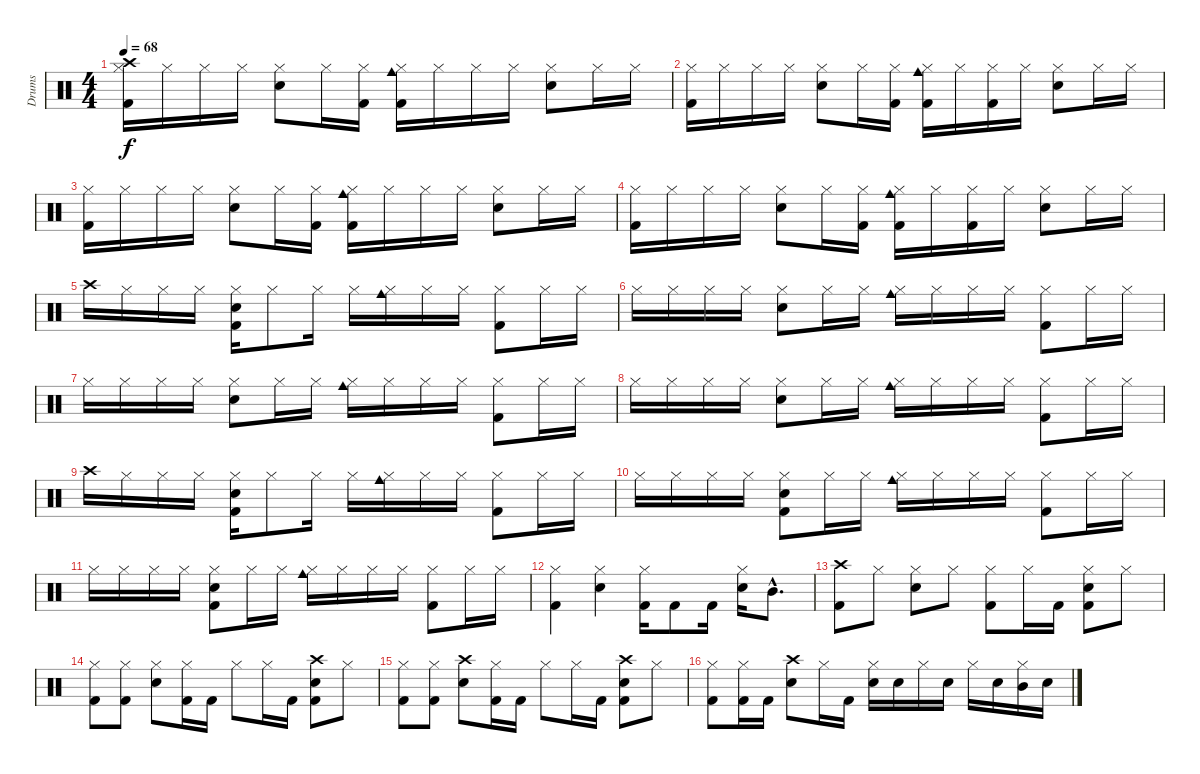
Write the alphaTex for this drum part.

\track ("Drums" "Drums") {instrument percussion}
\staff {score}
\articulation defaults
\ts (4 4)
\tempo 68
\clef neutral
\ks c
("Crash high (hit)" "Hi-Hat (closed)" "Kick (hit) 2").16{dy f} "Hi-Hat (closed)".16 "Hi-Hat (closed)".16 "Hi-Hat (closed)".16 ("Hi-Hat (closed)" "Snare (hit) 2").8 "Hi-Hat (closed)".16 ("Hi-Hat (closed)" "Kick (hit) 2").16 ("Hi-Hat (closed)" "Cowbell medium (hit)" "Kick (hit) 2").16 "Hi-Hat (closed)".16 "Hi-Hat (closed)".16 "Hi-Hat (closed)".16 ("Hi-Hat (closed)" "Electric Snare (hit)").8 "Hi-Hat (closed)".16 "Hi-Hat (closed)".16 |
("Hi-Hat (closed)" "Kick (hit) 2").16 "Hi-Hat (closed)".16 "Hi-Hat (closed)".16 "Hi-Hat (closed)".16 ("Hi-Hat (closed)" "Snare (hit) 2").8 "Hi-Hat (closed)".16 ("Hi-Hat (closed)" "Kick (hit) 2").16 ("Hi-Hat (closed)" "Cowbell medium (hit)" "Kick (hit) 2").16 "Hi-Hat (closed)".16 ("Hi-Hat (closed)" "Kick (hit) 2").16 "Hi-Hat (closed)".16 ("Hi-Hat (closed)" "Electric Snare (hit)").8 "Hi-Hat (closed)".16 "Hi-Hat (closed)".16 |
("Hi-Hat (closed)" "Kick (hit) 2").16 "Hi-Hat (closed)".16 "Hi-Hat (closed)".16 "Hi-Hat (closed)".16 ("Hi-Hat (closed)" "Snare (hit) 2").8 "Hi-Hat (closed)".16 ("Hi-Hat (closed)" "Kick (hit) 2").16 ("Hi-Hat (closed)" "Cowbell medium (hit)" "Kick (hit) 2").16 "Hi-Hat (closed)".16 "Hi-Hat (closed)".16 "Hi-Hat (closed)".16 ("Hi-Hat (closed)" "Electric Snare (hit)").8 "Hi-Hat (closed)".16 "Hi-Hat (closed)".16 |
("Hi-Hat (closed)" "Kick (hit) 2").16 "Hi-Hat (closed)".16 "Hi-Hat (closed)".16 "Hi-Hat (closed)".16 ("Hi-Hat (closed)" "Snare (hit) 2").8 "Hi-Hat (closed)".16 ("Hi-Hat (closed)" "Kick (hit) 2").16 ("Hi-Hat (closed)" "Cowbell medium (hit)" "Kick (hit) 2").16 "Hi-Hat (closed)".16 ("Hi-Hat (closed)" "Kick (hit) 2").16 "Hi-Hat (closed)".16 ("Hi-Hat (closed)" "Electric Snare (hit)").8 "Hi-Hat (closed)".16 "Hi-Hat (closed)".16 |
"Crash high (hit)".16 "Hi-Hat (closed)".16 "Hi-Hat (closed)".16 "Hi-Hat (closed)".16 ("Hi-Hat (closed)" "Snare (hit) 2" "Kick (hit) 2").16 "Hi-Hat (closed)".8 "Hi-Hat (closed)".16 "Hi-Hat (closed)".16 ("Hi-Hat (closed)" "Cowbell medium (hit)").16 "Hi-Hat (closed)".16 "Hi-Hat (closed)".16 ("Hi-Hat (closed)" "Kick (hit) 2").8 "Hi-Hat (closed)".16 "Hi-Hat (closed)".16 |
"Hi-Hat (closed)".16 "Hi-Hat (closed)".16 "Hi-Hat (closed)".16 "Hi-Hat (closed)".16 ("Hi-Hat (closed)" "Snare (hit) 2").8 "Hi-Hat (closed)".16 "Hi-Hat (closed)".16 ("Hi-Hat (closed)" "Cowbell medium (hit)").16 "Hi-Hat (closed)".16 "Hi-Hat (closed)".16 "Hi-Hat (closed)".16 ("Hi-Hat (closed)" "Kick (hit) 2").8 "Hi-Hat (closed)".16 "Hi-Hat (closed)".16 |
"Hi-Hat (closed)".16 "Hi-Hat (closed)".16 "Hi-Hat (closed)".16 "Hi-Hat (closed)".16 ("Hi-Hat (closed)" "Snare (hit) 2").8 "Hi-Hat (closed)".16 "Hi-Hat (closed)".16 ("Hi-Hat (closed)" "Cowbell medium (hit)").16 "Hi-Hat (closed)".16 "Hi-Hat (closed)".16 "Hi-Hat (closed)".16 ("Hi-Hat (closed)" "Kick (hit) 2").8 "Hi-Hat (closed)".16 "Hi-Hat (closed)".16 |
"Hi-Hat (closed)".16 "Hi-Hat (closed)".16 "Hi-Hat (closed)".16 "Hi-Hat (closed)".16 ("Hi-Hat (closed)" "Snare (hit) 2").8 "Hi-Hat (closed)".16 "Hi-Hat (closed)".16 ("Hi-Hat (closed)" "Cowbell medium (hit)").16 "Hi-Hat (closed)".16 "Hi-Hat (closed)".16 "Hi-Hat (closed)".16 ("Hi-Hat (closed)" "Kick (hit) 2").8 "Hi-Hat (closed)".16 "Hi-Hat (closed)".16 |
"Crash high (hit)".16 "Hi-Hat (closed)".16 "Hi-Hat (closed)".16 "Hi-Hat (closed)".16 ("Hi-Hat (closed)" "Snare (hit) 2" "Kick (hit) 2").16 "Hi-Hat (closed)".8 "Hi-Hat (closed)".16 "Hi-Hat (closed)".16 ("Hi-Hat (closed)" "Cowbell medium (hit)").16 "Hi-Hat (closed)".16 "Hi-Hat (closed)".16 ("Hi-Hat (closed)" "Kick (hit) 2").8 "Hi-Hat (closed)".16 "Hi-Hat (closed)".16 |
"Hi-Hat (closed)".16 "Hi-Hat (closed)".16 "Hi-Hat (closed)".16 "Hi-Hat (closed)".16 ("Hi-Hat (closed)" "Snare (hit) 2" "Kick (hit) 2").8 "Hi-Hat (closed)".16 "Hi-Hat (closed)".16 ("Hi-Hat (closed)" "Cowbell medium (hit)").16 "Hi-Hat (closed)".16 "Hi-Hat (closed)".16 "Hi-Hat (closed)".16 ("Hi-Hat (closed)" "Kick (hit) 2").8 "Hi-Hat (closed)".16 "Hi-Hat (closed)".16 |
"Hi-Hat (closed)".16 "Hi-Hat (closed)".16 "Hi-Hat (closed)".16 "Hi-Hat (closed)".16 ("Hi-Hat (closed)" "Snare (hit) 2" "Kick (hit) 2").8 "Hi-Hat (closed)".16 "Hi-Hat (closed)".16 ("Hi-Hat (closed)" "Cowbell medium (hit)").16 "Hi-Hat (closed)".16 "Hi-Hat (closed)".16 "Hi-Hat (closed)".16 ("Hi-Hat (closed)" "Kick (hit) 2").8 "Hi-Hat (closed)".16 "Hi-Hat (closed)".16 |
("Hi-Hat (closed)" "Kick (hit) 2").4 ("Hi-Hat (closed)" "Electric Snare (hit)").4 ("Hi-Hat (closed)" "Kick (hit) 2").16 "Kick (hit) 2".8 "Kick (hit) 2".16 ("Hi-Hat (closed)" "Electric Snare (hit)").16 "Mid Tom (hit)"{hac}.8{d} |
("Crash high (hit)" "Kick (hit) 2").8 "Hi-Hat (closed)".8 ("Hi-Hat (closed)" "Electric Snare (hit)").8 "Hi-Hat (closed)".8 ("Hi-Hat (closed)" "Kick (hit) 2").8 "Hi-Hat (closed)".16 "Kick (hit) 2".16 ("Hi-Hat (closed)" "Electric Snare (hit)" "Kick (hit) 2").8 "Hi-Hat (closed)".8 |
("Hi-Hat (closed)" "Kick (hit) 2").8 ("Hi-Hat (closed)" "Kick (hit) 2").8 ("Hi-Hat (closed)" "Electric Snare (hit)").8 ("Hi-Hat (closed)" "Kick (hit) 2").16 "Kick (hit) 2".16 "Hi-Hat (closed)".8 "Hi-Hat (closed)".16 "Kick (hit) 2".16 ("Crash high (hit)" "Electric Snare (hit)" "Kick (hit) 2").8 "Hi-Hat (closed)".8 |
("Hi-Hat (closed)" "Kick (hit) 2").8 ("Hi-Hat (closed)" "Kick (hit) 2").8 ("Crash high (hit)" "Electric Snare (hit)").8 ("Hi-Hat (closed)" "Kick (hit) 2").16 "Kick (hit) 2".16 "Hi-Hat (closed)".8 "Hi-Hat (closed)".16 "Kick (hit) 2".16 ("Crash high (hit)" "Electric Snare (hit)" "Kick (hit) 2").8 "Hi-Hat (closed)".8 |
("Hi-Hat (closed)" "Kick (hit) 2").8 ("Hi-Hat (closed)" "Kick (hit) 2").16 "Kick (hit) 2".16 ("Crash high (hit)" "Electric Snare (hit)").8 "Hi-Hat (closed)".16 "Kick (hit) 2".16 ("Hi-Hat (closed)" "Electric Snare (hit)").16 "Electric Snare (hit)".16 "Hi-Hat (closed)".16 "Electric Snare (hit)".16 "Hi-Hat (closed)".16 "Electric Snare (hit)".16 ("Hi-Hat (closed)" "Mid Tom (hit)").16 "Electric Snare (hit)".16
